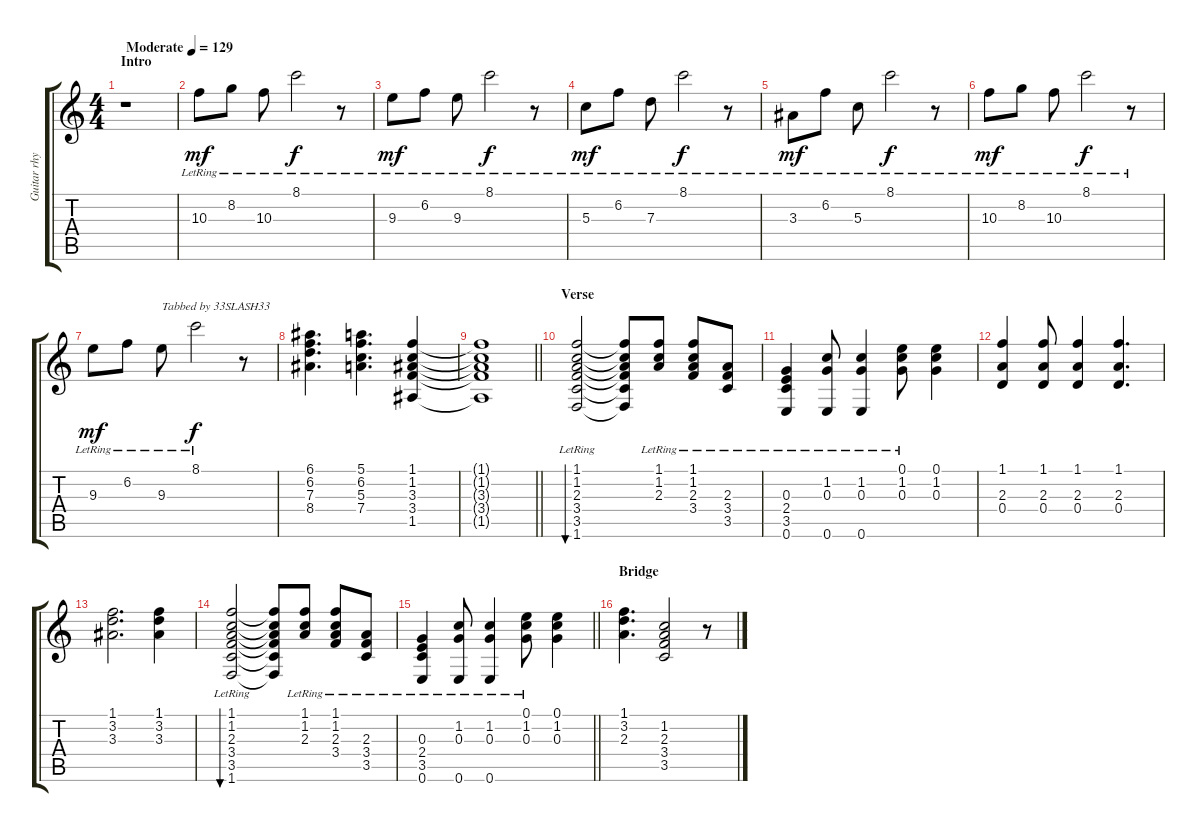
\track ("Guitar rhythm" "Guitar rhy") {instrument acousticguitarsteel}
\staff {score tabs}
\tuning (E4 B3 G3 D3 A2 E2) {hide}
\ts (4 4)
\section ("" "Intro")
\tempo (129 "Moderate")
\clef g2
\ks c
r.1{dy mf instrument acousticguitarsteel} |
10.3{lr}.8 8.2{lr}.8 10.3{lr}.8 8.1{lr}.2{dy f} r.8 |
9.3{lr}.8{dy mf} 6.2{lr}.8 9.3{lr}.8 8.1{lr}.2{dy f} r.8 |
5.3{lr}.8{dy mf} 6.2{lr}.8 7.3{lr}.8 8.1{lr}.2{dy f} r.8 |
3.3{lr}.8{dy mf} 6.2{lr}.8 5.3{lr}.8 8.1{lr}.2{dy f} r.8 |
10.3{lr}.8{dy mf} 8.2{lr}.8 10.3{lr}.8 8.1{lr}.2{dy f} r.8 |
9.3{lr}.8{dy mf} 6.2{lr}.8 9.3{lr}.8{txt "Tabbed by 33SLASH33"} 8.1{lr}.2{dy f} r.8 |
(6.1 6.2 7.3 8.4).4{d} (5.1 6.2 5.3 7.4).4{d} (1.1 1.2 3.3 3.4 1.5).4 |
\barLineRight lightlight
(1.1{t} 1.2{t} 3.3{t} 3.4{t} 1.5{t}).1 |
\section ("" "Verse")
(1.1{lr} 1.2{lr} 2.3{lr} 3.4{lr} 3.5{lr} 1.6{lr}).2{bu 120} (1.1{t} 1.2{t} 2.3{t} 3.4{t} 3.5{t} 1.6{t}).8 (1.1{lr} 1.2{lr} 2.3{lr}).8 (1.1{lr} 1.2{lr} 2.3{lr} 3.4{lr}).8 (2.3{lr} 3.4{lr} 3.5{lr}).8 |
(0.3{lr} 2.4{lr} 3.5{lr} 0.6{lr}).4 (1.2{lr} 0.3{lr} 0.6{lr}).8 (1.2{lr} 0.3{lr} 0.6{lr}).4 (0.1{lr} 1.2{lr} 0.3{lr}).8 (0.1 1.2 0.3).4 |
(1.1 2.3 0.4).4 (1.1 2.3 0.4).8 (1.1 2.3 0.4).4 (1.1 2.3 0.4).4{d} |
(1.1 3.2 3.3).2{d} (1.1 3.2 3.3).4 |
(1.1{lr} 1.2{lr} 2.3{lr} 3.4{lr} 3.5{lr} 1.6{lr}).2{bu 120} (1.1{t} 1.2{t} 2.3{t} 3.4{t} 3.5{t} 1.6{t}).8 (1.1{lr} 1.2{lr} 2.3{lr}).8 (1.1{lr} 1.2{lr} 2.3{lr} 3.4{lr}).8 (2.3{lr} 3.4{lr} 3.5{lr}).8 |
\barLineRight lightlight
(0.3{lr} 2.4{lr} 3.5{lr} 0.6{lr}).4 (1.2{lr} 0.3{lr} 0.6{lr}).8 (1.2{lr} 0.3{lr} 0.6{lr}).4 (0.1{lr} 1.2{lr} 0.3{lr}).8 (0.1 1.2 0.3).4 |
\section ("" "Bridge")
(1.1 3.2 2.3).4{d} (1.2 2.3 3.4 3.5).2 r.8
